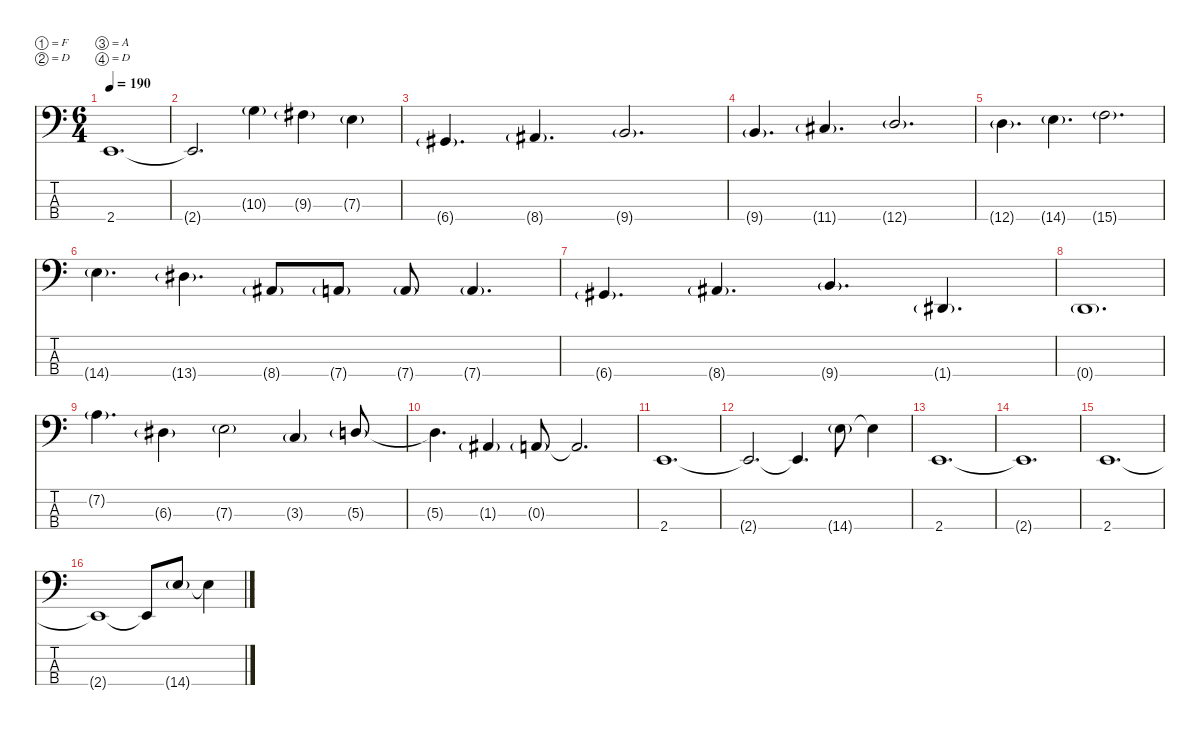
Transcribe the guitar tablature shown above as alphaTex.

\defaultSystemsLayout 4
\hideDynamics
\bracketExtendMode nobrackets
\singleTrackTrackNamePolicy hidden
\multiTrackTrackNamePolicy hidden
\firstSystemTrackNameMode fullname
\firstSystemTrackNameOrientation horizontal
\otherSystemsTrackNameOrientation horizontal
\track ("Bass" "el.bs.") {defaultSystemsLayout 4 instrument electricbassfinger}
\staff {score tabs}
\tuning (F2 D2 A1 D1)
\ts (6 4)
\tempo 190
\clef f4
\ks c
2.4.1{d dy f beam Up} |
2.4{t}.2{d beam Up} 10.3{g}.4{dy mf beam Down} 9.3{g acc #}.4{beam Down} 7.3{g}.4{beam Down} |
6.4{g acc #}.4{d beam Up} 8.4{g acc #}.4{d beam Up} 9.4{g}.2{d beam Up} |
9.4{g}.4{d beam Up} 11.4{g acc #}.4{d beam Up} 12.4{g}.2{d beam Up} |
12.4{g}.4{d beam Down} 14.4{g}.4{d beam Down} 15.4{g}.2{d beam Down} |
14.4{g}.4{d beam Down} 13.4{g acc #}.4{d beam Down} 8.4{g acc #}.8{beam Up} 7.4{g}.8{beam Up} 7.4{g}.8{beam Up} 7.4{g}.4{d beam Up} |
6.4{g acc #}.4{d beam Up} 8.4{g acc #}.4{d beam Up} 9.4{g}.4{d beam Up} 1.4{g acc #}.4{d beam Up} |
0.4{g}.1{d beam Up} |
7.2{g}.4{d beam Down} 6.3{g acc #}.4{beam Down} 7.3{g}.2{beam Down} 3.3{g}.4{beam Up} 5.3{g}.8{beam Up} |
5.3{t}.4{d dy f beam Down} 1.3{g acc #}.4{dy mf beam Up} 0.3{g}.8{beam Up} 0.3{t}.2{d dy f beam Up} |
2.4.1{d beam Up} |
2.4{t}.2{d beam Up} 2.4{t}.4{d beam Up} 14.4{g}.8{dy mf beam Down} 14.4{t}.4{dy f beam Down} |
2.4.1{d beam Up} |
2.4{t}.1{d beam Up} |
2.4.1{d beam Up} |
2.4{t}.1{beam Up} 2.4{t}.8{beam Up} 14.4{g}.8{dy mf beam Down} 14.4{t}.4{dy f beam Down}
